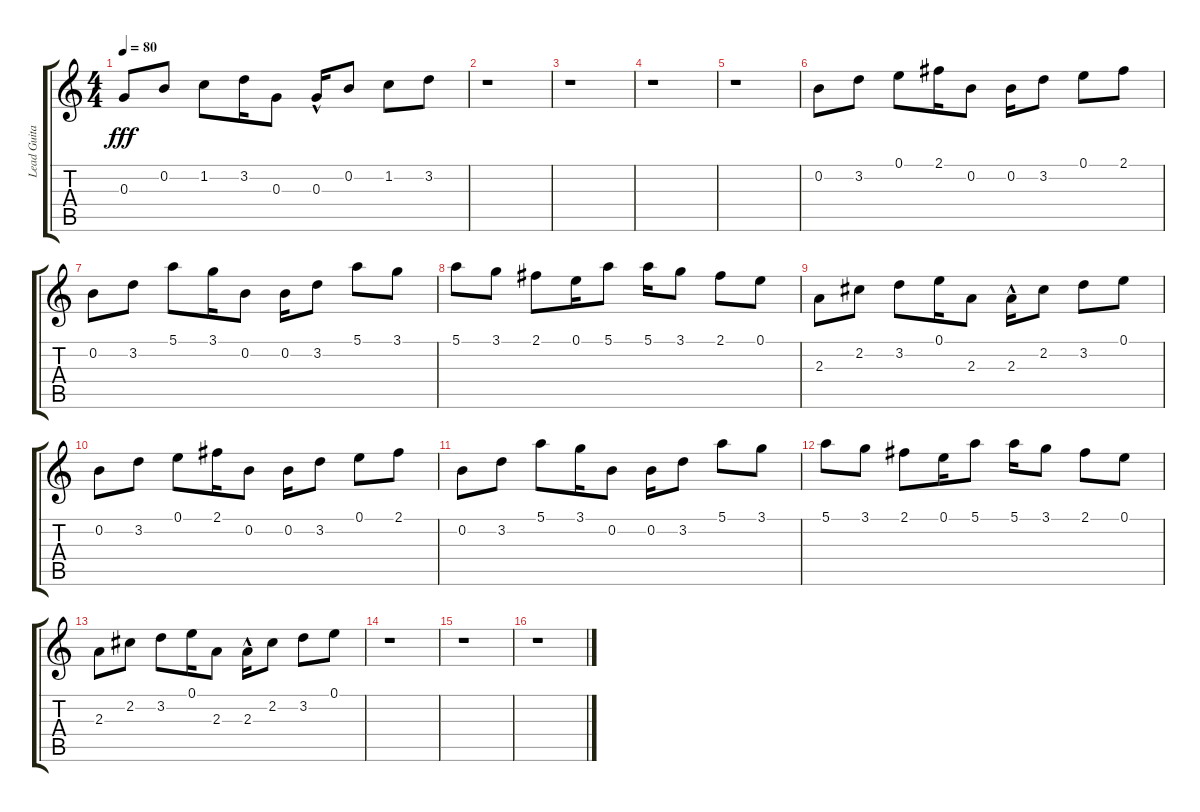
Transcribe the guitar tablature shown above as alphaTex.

\track ("Lead Guitar" "Lead Guita") {instrument distortionguitar}
\staff {score tabs}
\tuning (E4 B3 G3 D3 A2 E2) {hide}
\ts (4 4)
\tempo 80
\clef g2
\ks c
0.3.8{dy fff} 0.2.8 1.2.8 3.2.16 0.3.8 0.3{hac}.16 0.2.8 1.2.8 3.2.8 |
r.1 |
r.1 |
r.1 |
r.1 |
0.2.8 3.2.8 0.1.8 2.1.16 0.2.8 0.2.16 3.2.8 0.1.8 2.1.8 |
0.2.8 3.2.8 5.1.8 3.1.16 0.2.8 0.2.16 3.2.8 5.1.8 3.1.8 |
5.1.8 3.1.8 2.1.8 0.1.16 5.1.8 5.1.16 3.1.8 2.1.8 0.1.8 |
2.3.8 2.2.8 3.2.8 0.1.16 2.3.8 2.3{hac}.16 2.2.8 3.2.8 0.1.8 |
0.2.8 3.2.8 0.1.8 2.1.16 0.2.8 0.2.16 3.2.8 0.1.8 2.1.8 |
0.2.8 3.2.8 5.1.8 3.1.16 0.2.8 0.2.16 3.2.8 5.1.8 3.1.8 |
5.1.8 3.1.8 2.1.8 0.1.16 5.1.8 5.1.16 3.1.8 2.1.8 0.1.8 |
2.3.8 2.2.8 3.2.8 0.1.16 2.3.8 2.3{hac}.16 2.2.8 3.2.8 0.1.8 |
r.1 |
r.1 |
r.1
